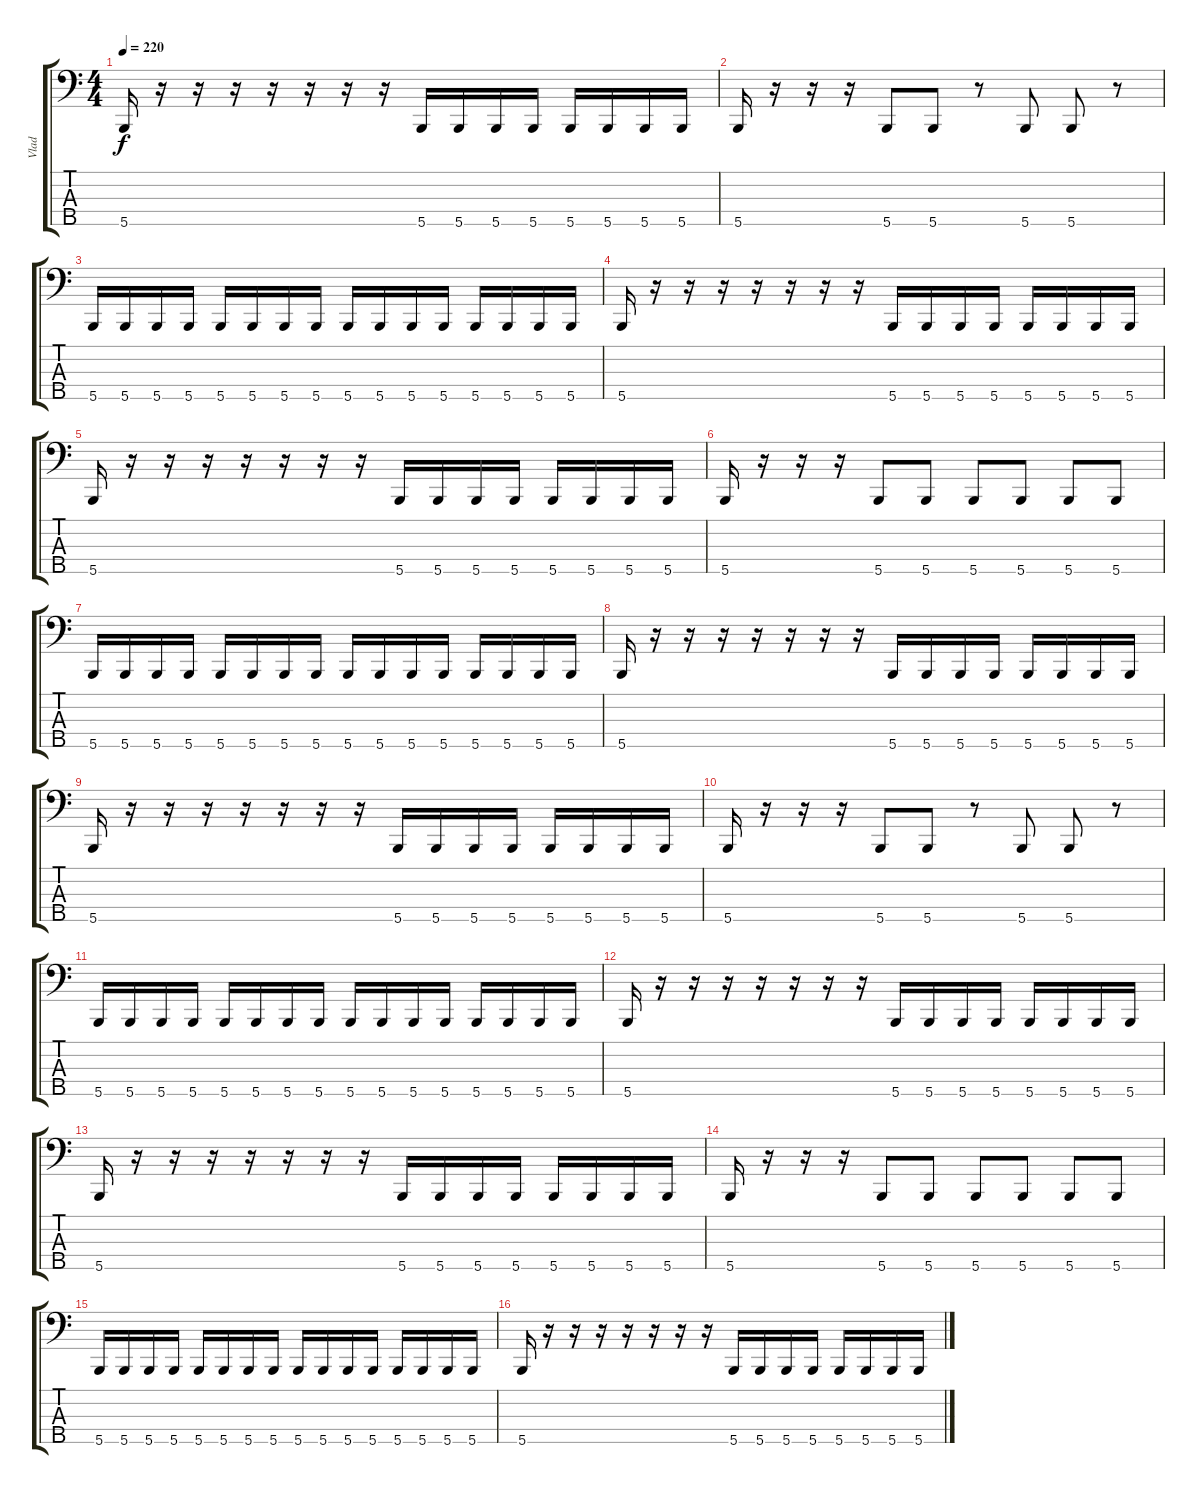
\track ("Vlad" "Vlad") {instrument electricbassfinger}
\staff {score tabs}
\tuning (E2 B1 Gb1 B0 Gb0) {hide}
\ts (4 4)
\tempo 220
\clef f4
\ks c
5.5.16{dy f} r.16 r.16 r.16 r.16 r.16 r.16 r.16 5.5.16 5.5.16 5.5.16 5.5.16 5.5.16 5.5.16 5.5.16 5.5.16 |
5.5.16 r.16 r.16 r.16 5.5.8 5.5.8 r.8 5.5.8 5.5.8 r.8 |
5.5.16 5.5.16 5.5.16 5.5.16 5.5.16 5.5.16 5.5.16 5.5.16 5.5.16 5.5.16 5.5.16 5.5.16 5.5.16 5.5.16 5.5.16 5.5.16 |
5.5.16 r.16 r.16 r.16 r.16 r.16 r.16 r.16 5.5.16 5.5.16 5.5.16 5.5.16 5.5.16 5.5.16 5.5.16 5.5.16 |
5.5.16 r.16 r.16 r.16 r.16 r.16 r.16 r.16 5.5.16 5.5.16 5.5.16 5.5.16 5.5.16 5.5.16 5.5.16 5.5.16 |
5.5.16 r.16 r.16 r.16 5.5.8 5.5.8 5.5.8 5.5.8 5.5.8 5.5.8 |
5.5.16 5.5.16 5.5.16 5.5.16 5.5.16 5.5.16 5.5.16 5.5.16 5.5.16 5.5.16 5.5.16 5.5.16 5.5.16 5.5.16 5.5.16 5.5.16 |
5.5.16 r.16 r.16 r.16 r.16 r.16 r.16 r.16 5.5.16 5.5.16 5.5.16 5.5.16 5.5.16 5.5.16 5.5.16 5.5.16 |
5.5.16 r.16 r.16 r.16 r.16 r.16 r.16 r.16 5.5.16 5.5.16 5.5.16 5.5.16 5.5.16 5.5.16 5.5.16 5.5.16 |
5.5.16 r.16 r.16 r.16 5.5.8 5.5.8 r.8 5.5.8 5.5.8 r.8 |
5.5.16 5.5.16 5.5.16 5.5.16 5.5.16 5.5.16 5.5.16 5.5.16 5.5.16 5.5.16 5.5.16 5.5.16 5.5.16 5.5.16 5.5.16 5.5.16 |
5.5.16 r.16 r.16 r.16 r.16 r.16 r.16 r.16 5.5.16 5.5.16 5.5.16 5.5.16 5.5.16 5.5.16 5.5.16 5.5.16 |
5.5.16 r.16 r.16 r.16 r.16 r.16 r.16 r.16 5.5.16 5.5.16 5.5.16 5.5.16 5.5.16 5.5.16 5.5.16 5.5.16 |
5.5.16 r.16 r.16 r.16 5.5.8 5.5.8 5.5.8 5.5.8 5.5.8 5.5.8 |
5.5.16 5.5.16 5.5.16 5.5.16 5.5.16 5.5.16 5.5.16 5.5.16 5.5.16 5.5.16 5.5.16 5.5.16 5.5.16 5.5.16 5.5.16 5.5.16 |
5.5.16 r.16 r.16 r.16 r.16 r.16 r.16 r.16 5.5.16 5.5.16 5.5.16 5.5.16 5.5.16 5.5.16 5.5.16 5.5.16
